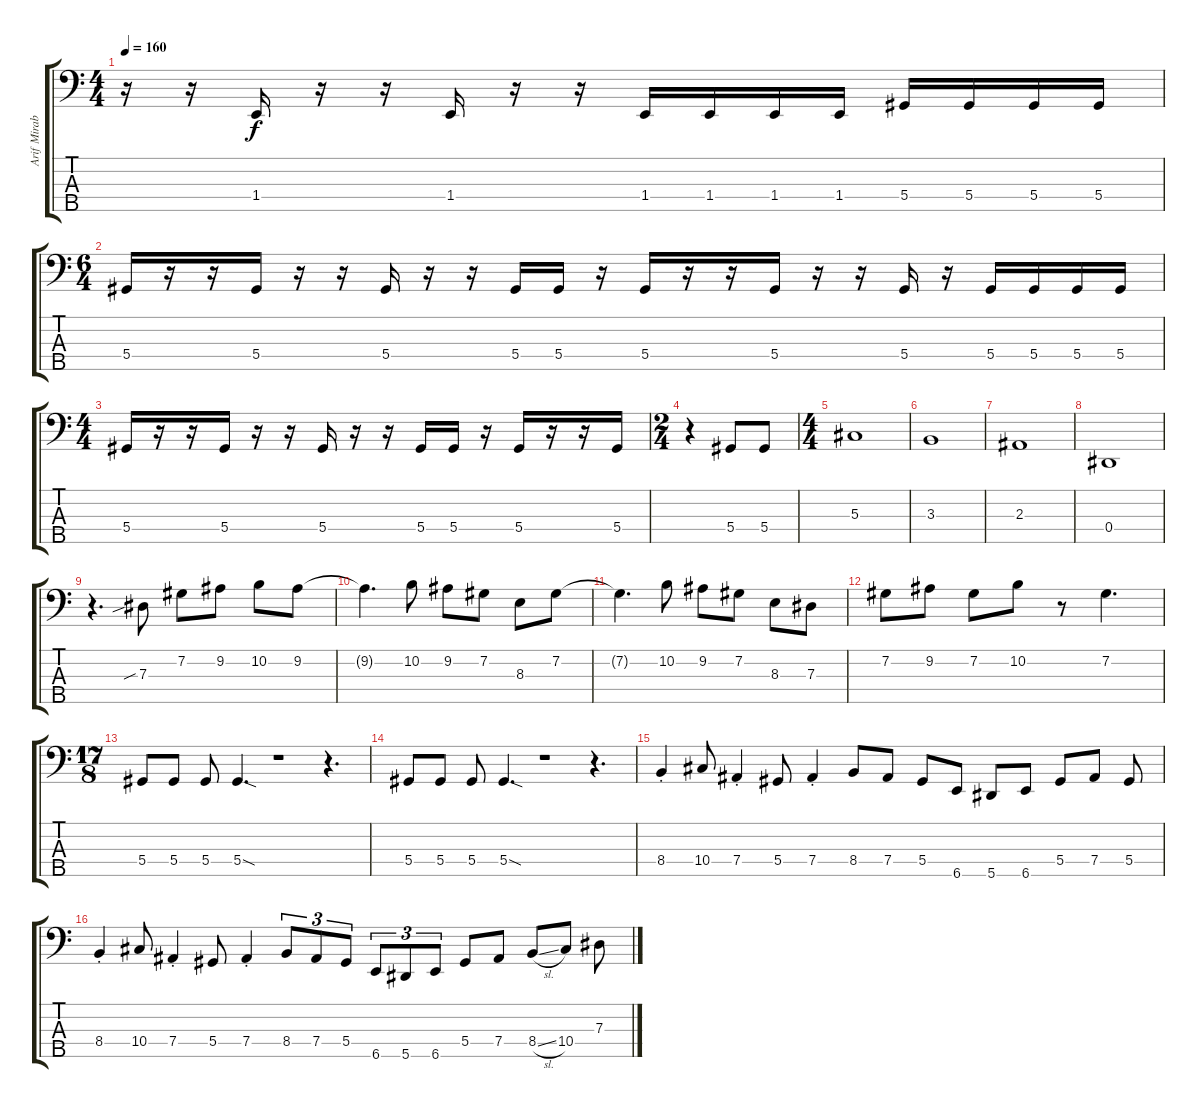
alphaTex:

\track ("Arif Mirabdolbaghie" "Arif Mirab") {instrument electricbassfinger}
\staff {score tabs}
\tuning (Gb2 Db2 Ab1 Eb1 Bb0) {hide}
\ts (4 4)
\tempo 160
\clef f4
\ks c
r.16{dy f} r.16 1.4.16 r.16 r.16 1.4.16 r.16 r.16 1.4.16 1.4.16 1.4.16 1.4.16 5.4.16 5.4.16 5.4.16 5.4.16 |
\ts (6 4)
5.4.16 r.16 r.16 5.4.16 r.16 r.16 5.4.16 r.16 r.16 5.4.16 5.4.16 r.16 5.4.16 r.16 r.16 5.4.16 r.16 r.16 5.4.16 r.16 5.4.16 5.4.16 5.4.16 5.4.16 |
\ts (4 4)
5.4.16 r.16 r.16 5.4.16 r.16 r.16 5.4.16 r.16 r.16 5.4.16 5.4.16 r.16 5.4.16 r.16 r.16 5.4.16 |
\ts (2 4)
r.4 5.4.8 5.4.8 |
\ts (4 4)
5.3.1 |
3.3.1 |
2.3.1 |
0.4.1 |
r.4{d} 7.3{sib}.8 7.2.8 9.2.8 10.2.8 9.2.8 |
9.2{t}.4{d} 10.2.8 9.2.8 7.2.8 8.3.8 7.2.8 |
7.2{t}.4{d} 10.2.8 9.2.8 7.2.8 8.3.8 7.3.8 |
7.2.8 9.2.8 7.2.8 10.2.8 r.8 7.2.4{d} |
\ts (17 8)
5.4.8 5.4.8 5.4.8 5.4{sod}.4{d} r.1 r.4{d} |
5.4.8 5.4.8 5.4.8 5.4{sod}.4{d} r.1 r.4{d} |
8.4{st}.4 10.4.8 7.4{st}.4 5.4.8 7.4{st}.4 8.4.8 7.4.8 5.4.8 6.5.8 5.5.8 6.5.8 5.4.8 7.4.8 5.4.8 |
8.4{st}.4 10.4.8 7.4{st}.4 5.4.8 7.4{st}.4 8.4.8{tu (3 2)} 7.4.8{tu (3 2)} 5.4.8{tu (3 2)} 6.5.8{tu (3 2)} 5.5.8{tu (3 2)} 6.5.8{tu (3 2)} 5.4.8 7.4.8 8.4{sl}.8 10.4.8 7.3.8
